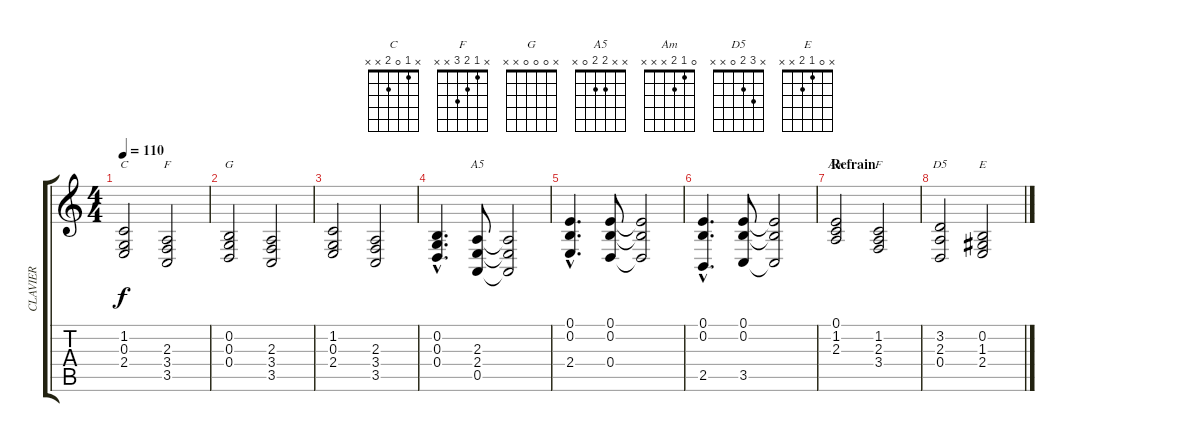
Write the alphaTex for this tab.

\track ("CLAVIER" "CLAVIER") {instrument electricpiano1}
\staff {score tabs}
\tuning (E4 B3 G3 D3 A2 E2) {hide}
\chord ("C" x 1 0 2 x x)
\chord ("F" x x 2 3 3 x)
\chord ("G" x 0 0 0 x x)
\chord ("A5" x x 2 2 0 x)
\chord ("Am" 0 1 2 x x x)
\chord ("F" x 1 2 3 x x)
\chord ("D5" x 3 2 0 x x)
\chord ("E" x 0 1 2 x x)
\ts (4 4)
\tempo 110
\clef g2
\ks c
(1.2 0.3 2.4).2{ch "C" dy f volume 7} (2.3 3.4 3.5).2{ch "F"} |
(0.2 0.3 0.4).2{ch "G"} (2.3 3.4 3.5).2 |
(1.2 0.3 2.4).2 (2.3 3.4 3.5).2 |
(0.2{hac} 0.3{hac} 0.4{hac}).4{d} (2.3 2.4 0.5).8{ch "A5"} (2.3{t} 2.4{t} 0.5{t}).2 |
(0.1{hac} 0.2{hac} 2.4{hac}).4{d} (0.1 0.2 0.4).8 (0.1{t} 0.2{t} 0.4{t}).2 |
(0.1{hac} 0.2{hac} 2.5{hac}).4{d} (0.1 0.2 3.5).8 (0.1{t} 0.2{t} 3.5{t}).2 |
\section ("" "Refrain")
(0.1 1.2 2.3).2{ch "Am"} (1.2 2.3 3.4).2{ch "F"} |
(3.2 2.3 0.4).2{ch "D5"} (0.2 1.3 2.4).2{ch "E"}
